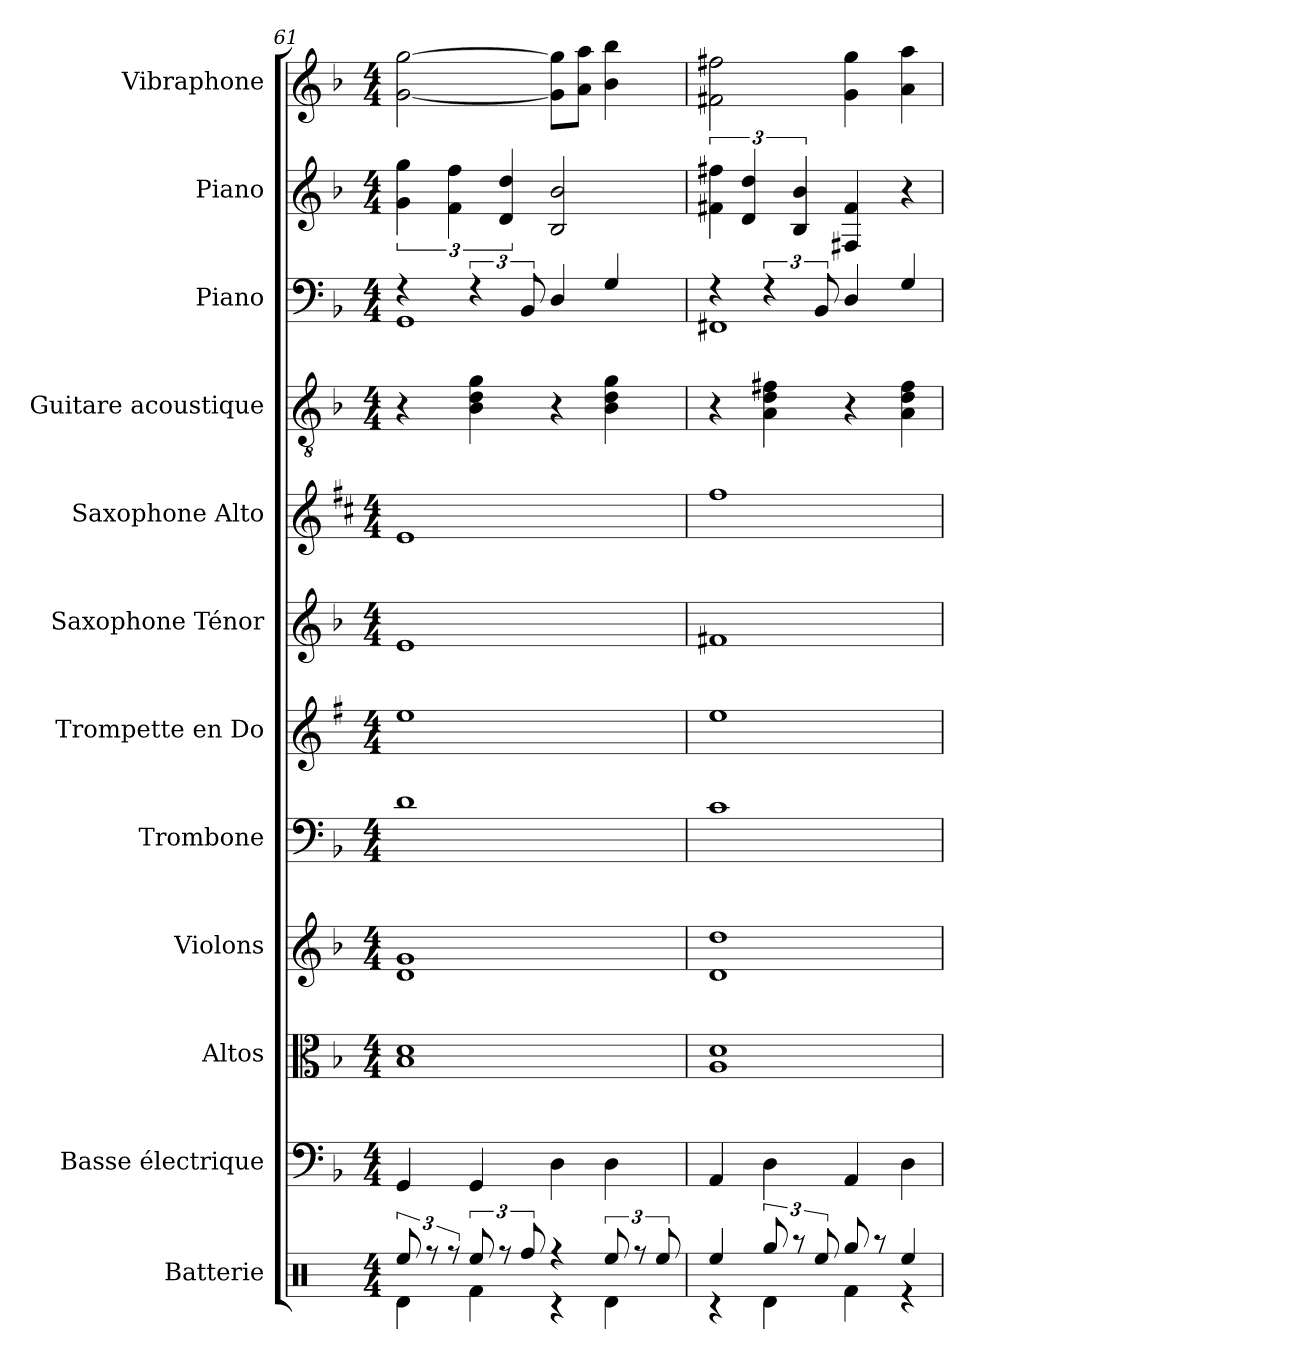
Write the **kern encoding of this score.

**kern	**kern	**kern	**kern	**kern	**kern	**kern	**kern	**kern	**kern	**kern	**kern
*part12	*part11	*part10	*part9	*part8	*part7	*part6	*part5	*part4	*part3	*part2	*part1
*staff12	*staff11	*staff10	*staff9	*staff8	*staff7	*staff6	*staff5	*staff4	*staff3	*staff2	*staff1
*I"Batterie	*I"Basse électrique	*I"Altos	*I"Violons	*I"Trombone	*I"Trompette en Do	*I"Saxophone Ténor	*I"Saxophone Alto	*I"Guitare acoustique	*I"Piano	*I"Piano	*I"Vibraphone
*I'Batt.	*I'B. él.	*I'Alt.	*I'Vlns.	*I'Tbn.	*I'Tromp. Do	*I'Sax. T.	*I'Sax. A.	*I'Guit.	*I'Pia.	*I'Pia.	*I'Vib.
*clefX	*clefF4	*clefC3	*clefG2	*clefF4	*clefG2	*clefG2	*clefG2	*clefGv2	*clefF4	*clefG2	*clefG2
*	*ITrd7c12	*	*	*	*ITrd1c2	*ITrd8c14	*ITrd5c9	*	*	*	*
*k[]	*k[b-]	*k[b-]	*k[b-]	*k[b-]	*k[b-]	*k[b-]	*k[b-]	*k[b-]	*k[b-]	*k[b-]	*k[b-]
*M4/4	*M4/4	*M4/4	*M4/4	*M4/4	*M4/4	*M4/4	*M4/4	*M4/4	*M4/4	*M4/4	*M4/4
=61	=61	=61	=61	=61	=61	=61	=61	=61	=61	=61	=61
*^	*	*	*	*	*	*	*	*	*^	*	*
12Ree/	4Rd\	4GGG/	1B- 1d	1d 1g	1d	1dd	1E	1G	4r	4r	1GG	6g\ 6gg\	[2g\ [2gg\
12r	.	.	.	.	.	.	.	.	.	.	.	.	.
12r	.	.	.	.	.	.	.	.	.	.	.	6f\ 6ff\	.
12Ree/	4Rf\	4GGG/	.	.	.	.	.	.	4B-\ 4d\ 4g\	6r	.	.	.
12r	.	.	.	.	.	.	.	.	.	.	.	6d/ 6dd/	.
12Rff/	.	.	.	.	.	.	.	.	.	12BB-/	.	.	.
4r	4r	4DD\	.	.	.	.	.	.	4r	4D/	.	2B-/ 2b-/	8g\] 8gg\]L
.	.	.	.	.	.	.	.	.	.	.	.	.	8a\ 8aa\J
12Ree/	4Rd\	4DD\	.	.	.	.	.	.	4B-\ 4d\ 4g\	4G/	.	.	4b-\ 4bb-\
12r	.	.	.	.	.	.	.	.	.	.	.	.	.
12Ree/	.	.	.	.	.	.	.	.	.	.	.	.	.
!!LO:PB:g=z
=62	=62	=62	=62	=62	=62	=62	=62	=62	=62	=62	=62	=62	=62
4Ree/	4r	4AAA/	1A 1d	1d 1dd	1c	1dd	1F#X	1a	4r	4r	1FF#X	6f#X\ 6ff#X\	2f#X\ 2ff#X\
.	.	.	.	.	.	.	.	.	.	.	.	6d/ 6dd/	.
12Rgg/	4Rd\	4DD\	.	.	.	.	.	.	4A\ 4d\ 4f#X\	6r	.	.	.
12r	.	.	.	.	.	.	.	.	.	.	.	6B-/ 6b-/	.
12Ree/	.	.	.	.	.	.	.	.	.	12BB-/	.	.	.
8Rgg/	4Rf\	4AAA/	.	.	.	.	.	.	4r	4D/	.	4F#X/ 4f#/	4g\ 4gg\
8r	.	.	.	.	.	.	.	.	.	.	.	.	.
4Ree/	4r	4DD\	.	.	.	.	.	.	4A\ 4d\ 4f#\	4G/	.	4r	4a\ 4aa\
*v	*v	*	*	*	*	*	*	*	*	*v	*v	*	*
=	=	=	=	=	=	=	=	=	=	=	=
*-	*-	*-	*-	*-	*-	*-	*-	*-	*-	*-	*-
